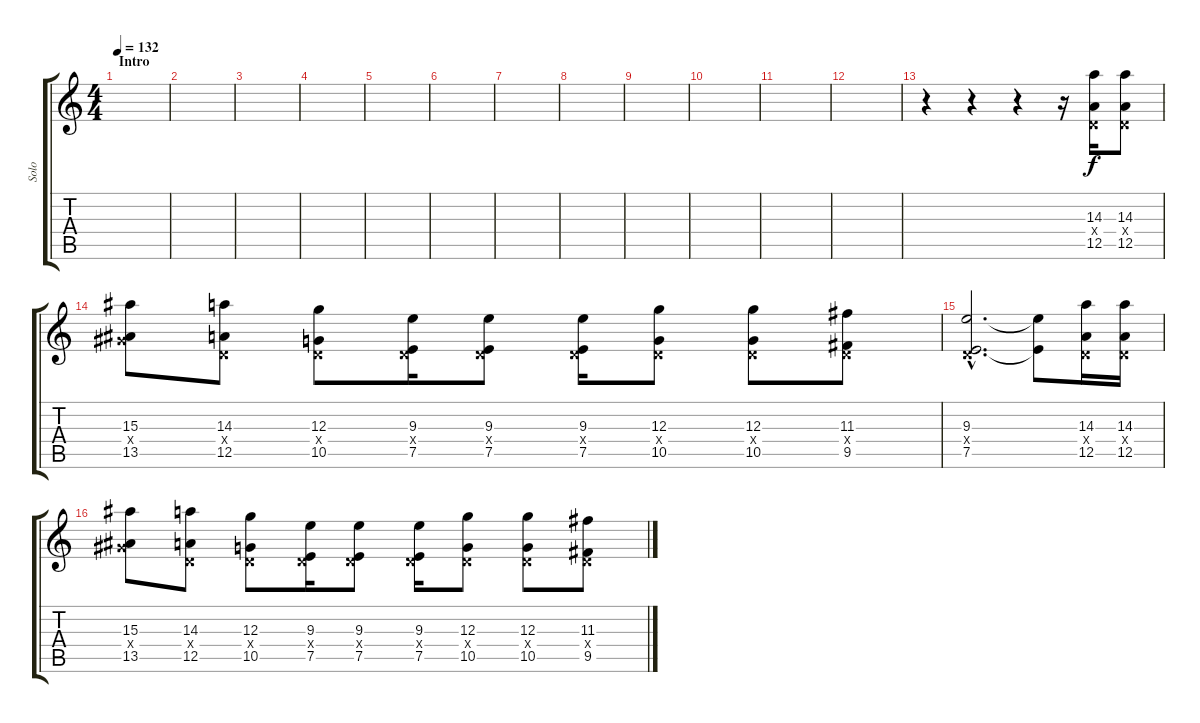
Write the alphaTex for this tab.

\track ("Solo" "Solo") {instrument overdrivenguitar}
\staff {score tabs}
\tuning (E4 B3 G3 D3 A2 E2) {hide}
\ts (4 4)
\section ("" "Intro")
\tempo 132
\clef g2
\ks c
|
|
|
|
|
|
|
|
|
|
|
|
r.4 r.4 r.4 r.16 (14.3 0.4{x} 12.5).16 (14.3 0.4{x} 12.5).8 |
(15.3 6.4{x} 13.5).8 (14.3 0.4{x} 12.5).8 (12.3 0.4{x} 10.5).8 (9.3 0.4{x} 7.5).16 (9.3 0.4{x} 7.5).8 (9.3 0.4{x} 7.5).16 (12.3 0.4{x} 10.5).8 (12.3 0.4{x} 10.5).8 (11.3 0.4{x} 9.5).8 |
(9.3{hac} 0.4{hac x} 7.5{hac}).2{d} (9.3{t} 7.5{t}).8 (14.3 0.4{x} 12.5).16 (14.3 0.4{x} 12.5).16 |
(15.3 6.4{x} 13.5).8 (14.3 0.4{x} 12.5).8 (12.3 0.4{x} 10.5).8 (9.3 0.4{x} 7.5).16 (9.3 0.4{x} 7.5).8 (9.3 0.4{x} 7.5).16 (12.3 0.4{x} 10.5).8 (12.3 0.4{x} 10.5).8 (11.3 0.4{x} 9.5).8
